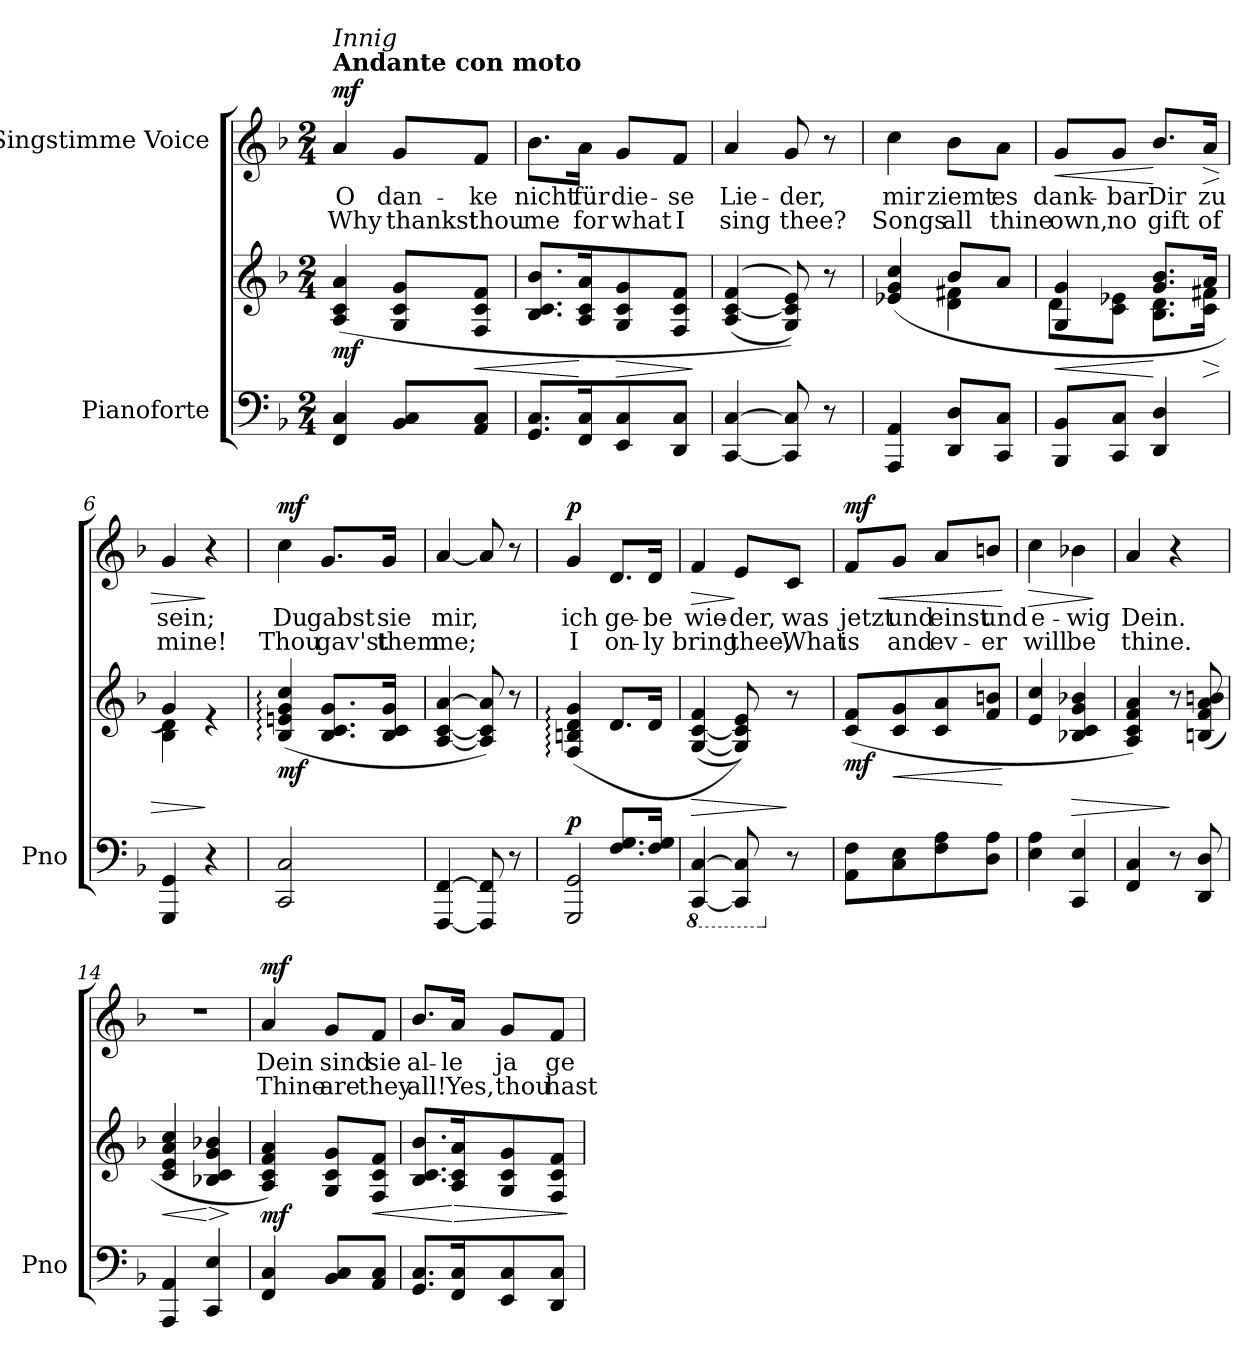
**kern	**kern	**dynam	**kern	**text	**text	**dynam
*part2	*part2	*part2	*part1	*part1	*part1	*part1
*staff3	*staff2	*staff2/3	*staff1	*staff1	*staff1	*staff1
*I"Pianoforte	*	*	*I"Singstimme Voice	*	*	*
*I'Pno	*	*	*	*	*	*
*clefF4	*clefG2	*	*clefG2	*	*	*
*k[b-]	*k[b-]	*	*k[b-]	*	*	*
*M2/4	*M2/4	*	*M2/4	*	*	*
=1	=1	=1	=1	=1	=1	=1
!	!	!	!LO:TX:a:B:t=Andante con moto	!	!	!
!	!	!	!LO:TX:a:i:t=Innig	!	!	!
!	!	!LO:DY:b	!	!LO:LY:b	!LO:LY:b	!LO:DY:a
4FF/ 4C/	(>4A/ 4c/ 4a/	mf	4a/	O	Why	mf
!	!	!	!	!LO:LY:b	!LO:LY:b	!
8BB-/ 8C/L	8G/ 8c/ 8g/L	.	8g/L	dan-	thankst	.
!	!	!LO:HP:b	!	!LO:LY:b	!LO:LY:b	!
8AA/ 8C/J	8F/ 8c/ 8f/J	<	8f/J	-ke	thou	.
=2	=2	=2	=2	=2	=2	=2
!	!	!	!	!LO:LY:b	!LO:LY:b	!
8.GG/ 8.C/L	8.B-/ 8.c/ 8.b-/L	.	8.b-\L	nicht	me	.
!	!	!	!	!LO:LY:b	!LO:LY:b	!
16FF/ 16C/K	16A/ 16c/ 16a/K	[	16a\Jk	für	for	.
!	!	!LO:HP:b	!	!LO:LY:b	!LO:LY:b	!
8EE/ 8C/	8G/ 8c/ 8g/	>	8g/L	die-	what	.
!	!	!	!	!LO:LY:b	!LO:LY:b	!
8DD/ 8C/J	8F/ 8c/ 8f/J	.	8f/J	-se	I	.
.	.	]	.	.	.	.
=3	=3	=3	=3	=3	=3	=3
!	!	!	!	!LO:LY:b	!LO:LY:b	!
[4CC/ [4C/	(>(>4A/ [4c/ 4f/	.	4a/	Lie-	sing	.
!	!	!	!	!LO:LY:b	!LO:LY:b	!
8CC/] 8C/]	8G/ 8c/] 8e/)))	.	8g/	-der,	thee?	.
8r	8r	.	8r	.	.	.
!!LO:LB:g=z
=4	=4	=4	=4	=4	=4	=4
*	*^	*	*	*	*	*
!	!	!	!	!	!LO:LY:b	!LO:LY:b	!
4AAA/ 4AA/	(>4e-X/ 4g/ 4cc/	4ryy	.	4cc\	mir	Songs	.
!	!	!	!	!	!LO:LY:b	!LO:LY:b	!
8DD/ 8D/L	8b-/L	4d\ 4f#X\	.	8b-\L	ziemt	all	.
!	!	!	!	!	!LO:LY:b	!LO:LY:b	!
8CC/ 8C/J	8a/J	.	.	8a\J	es	thine	.
=5	=5	=5	=5	=5	=5	=5	=5
!	!	!	!LO:HP:b	!	!LO:LY:b	!LO:LY:b	!LO:HP:b
8BBB-/ 8BB-/L	4G/ 4g/	8d\L	<	8g/L	dank-	own,	<
!	!	!	!	!	!LO:LY:b	!LO:LY:b	!
8CC/ 8C/J	.	8c\ 8e-X\J	.	8g/J	-bar	no	.
!	!	!	!	!	!LO:LY:b	!LO:LY:b	!
4DD/ 4D/	8.g/ 8.b-/L	8.B-\ 8.d\L	[	8.b-/L	Dir	gift	[
!	!	!	!LO:HP:b	!	!LO:LY:b	!LO:LY:b	!LO:HP:b
.	16a/Jk	16c\ 16f#X\Jk	>	16a/Jk	zu	of	>
=6	=6	=6	=6	=6	=6	=6	=6
!	!	!	!	!	!LO:LY:b	!LO:LY:b	!
4GGG/ 4GG/	4g/)	4B-\ 4d\	.	4g/	sein;	mine!	.
4r	4re	4ryy	]	4r	.	.	]
=7	=7	=7	=7	=7	=7	=7	=7
!	!	!	!LO:DY:b	!	!LO:LY:b	!LO:LY:b	!LO:DY:a
*	*v	*v	*	*	*	*	*
2CC/ 2C/	(>4B-/: 4en/: 4g/: 4cc/:	mf	4cc\	Du	Thou	mf
!	!	!	!	!LO:LY:b	!LO:LY:b	!
.	8.B-/ 8.c/ 8.g/L	.	8.g/L	gabst	gav'st	.
!	!	!	!	!LO:LY:b	!LO:LY:b	!
.	16B-/ 16c/ 16g/Jk	.	16g/Jk	sie	them	.
=8	=8	=8	=8	=8	=8	=8
!	!	!	!	!LO:LY:b	!LO:LY:b	!
[4FFF/ [4FF/	[4A/ [4c/ [4a/	.	[4a/	mir,	me;	.
8FFF/] 8FF/]	8A/] 8c/] 8a/])	.	8a/]	.	.	.
8r	8r	.	8r	.	.	.
!!LO:LB:g=z
=9	=9	=9	=9	=9	=9	=9
*^	*	*	*	*	*	*
!	!	!	!LO:DY:a=2	!	!LO:LY:b	!LO:LY:b	!LO:DY:a
4ryy	2GGG/ 2GG/	(>4F/: 4Bn/: 4d/: 4g/:	p	4g/	ich	I	p
!	!	!	!	!	!LO:LY:b	!LO:LY:b	!
8.F/ 8.G/L	.	8.d/L	.	8.d/L	ge-	on-	.
!	!	!	!	!	!LO:LY:b	!LO:LY:b	!
16F/ 16G/Jk	.	16d/Jk	.	16d/Jk	-be	-ly	.
*v	*v	*	*	*	*	*	*
=10	=10	=10	=10	=10	=10	=10
*8ba	*	*	*	*	*	*
!	!	!LO:HP:b	!	!LO:LY:b	!LO:LY:b	!LO:HP:b
[4CCC/ [4CC/	(>[4G/ [4c/ 4f/	>	4f/	wie-	bring	>
!	!	!	!	!LO:LY:b	!LO:LY:b	!
8CCC/] 8CC/]	8G/] 8c/] 8e/))	.	8e/L	-der,	thee,	]
*X8ba	*	*	*	*	*	*
!	!	!	!	!LO:LY:b	!LO:LY:b	!
8r	8r	]	8c/J	was	What	.
=11	=11	=11	=11	=11	=11	=11
!	!	!LO:DY:b	!	!LO:LY:b	!LO:LY:b	!LO:HP:b
!	!	!	!	!	!	!LO:DY:n=1:a
8AA\ 8F\L	(>8c/ 8f/L	mf	8f/L	jetzt	is	< mf
!	!	!LO:HP:b	!	!LO:LY:b	!LO:LY:b	!
8C\ 8E\	8c/ 8g/	<	8g/J	und	and	.
!	!	!	!	!LO:LY:b	!LO:LY:b	!
8F\ 8A\	8c/ 8a/	.	8a/L	einst	ev-	.
!	!	!	!	!LO:LY:b	!LO:LY:b	!
8D\ 8A\J	8f/ 8bn/J	.	8bn/J	und	-er	.
.	.	[	.	.	.	[
=12	=12	=12	=12	=12	=12	=12
!	!	!	!	!LO:LY:b	!LO:LY:b	!LO:HP:b
4E\ 4A\	4e/ 4cc/	.	4cc\	e-	will	>
!	!	!LO:HP:b	!	!LO:LY:b	!LO:LY:b	!
4CC/ 4E/	4B-X/ 4c/ 4g/ 4b-X/	>	4b-X\	-wig	be	.
.	.	.	.	.	.	]
=13	=13	=13	=13	=13	=13	=13
!	!	!	!	!LO:LY:b	!LO:LY:b	!
4FF/ 4C/	4A/ 4c/ 4f/ 4a/)	.	4a/	Dein.	thine.	.
8r	8r	]	4r	.	.	.
8DD/ 8D/	(>8Bn/ 8f/ 8a/ 8bn/	.	.	.	.	.
!!LO:PB:g=z
=14	=14	=14	=14	=14	=14	=14
!	!	!LO:HP:b	!	!	!	!
4AAA/ 4AA/	4c/ 4e/ 4a/ 4cc/	<	2r	.	.	.
!	!	!LO:HP:n=1:b	!	!	!	!
4CC/ 4E/	4B-X/ 4c/ 4g/ 4b-X/	[ >	.	.	.	.
.	.	]	.	.	.	.
=15	=15	=15	=15	=15	=15	=15
!	!	!LO:DY:b	!	!LO:LY:b	!LO:LY:b	!LO:DY:a
4FF/ 4C/	4A/ 4c/ 4f/ 4a/)	mf	4a/	Dein	Thine	mf
!	!	!	!	!LO:LY:b	!LO:LY:b	!
8BB-/ 8C/L	8G/ 8c/ 8g/L	.	8g/L	sind	are	.
!	!	!LO:HP:b	!	!LO:LY:b	!LO:LY:b	!
8AA/ 8C/J	8F/ 8c/ 8f/J	<	8f/J	sie	they	.
=16	=16	=16	=16	=16	=16	=16
!	!	!	!	!LO:LY:b	!LO:LY:b	!
8.GG/ 8.C/L	8.B-/ 8.c/ 8.b-/L	.	8.b-/L	al-	all!	.
!	!	!LO:HP:n=1:b	!	!LO:LY:b	!LO:LY:b	!
16FF/ 16C/K	16A/ 16c/ 16a/K	[ >	16a/Jk	-le	Yes,	.
!	!	!	!	!LO:LY:b	!LO:LY:b	!
8EE/ 8C/	8G/ 8c/ 8g/	.	8g/L	ja	thou	.
!	!	!	!	!LO:LY:b	!LO:LY:b	!
8DD/ 8C/J	8F/ 8c/ 8f/J	.	8f/J	ge-	hast	.
.	.	]	.	.	.	.
=	=	=	=	=	=	=
*-	*-	*-	*-	*-	*-	*-
